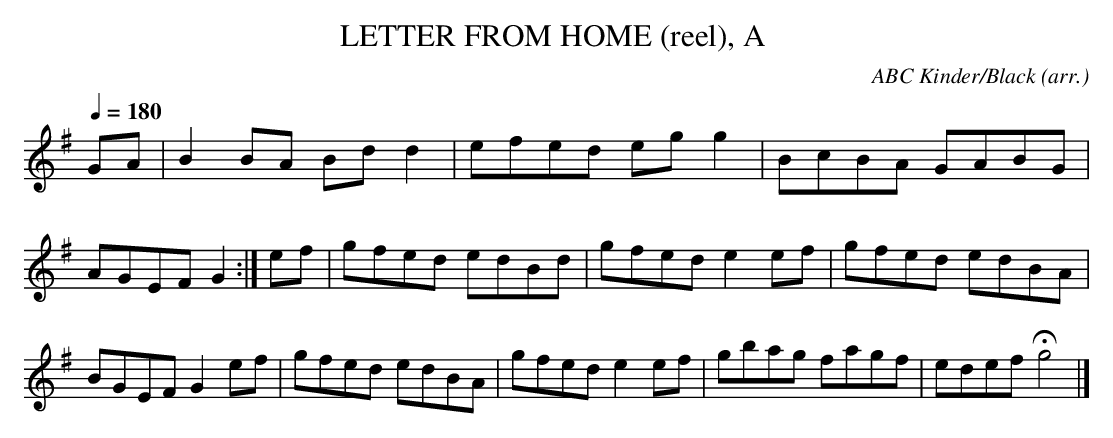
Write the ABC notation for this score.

X:1
T:LETTER FROM HOME (reel), A \
C:ABC Kinder/Black (arr.)\
M:4/4\
L:1/8\
Q:1/4=180\
K:G\
GA|B2BA Bdd2|efed egg2|BcBA GABG|AGEF G2:|\
ef|gfed edBd|gfed e2 ef|gfed edBA|BGEF G2 ef|\
gfed edBA|gfed e2 ef|gbag fagf|edef Hg4|]\
\
\
